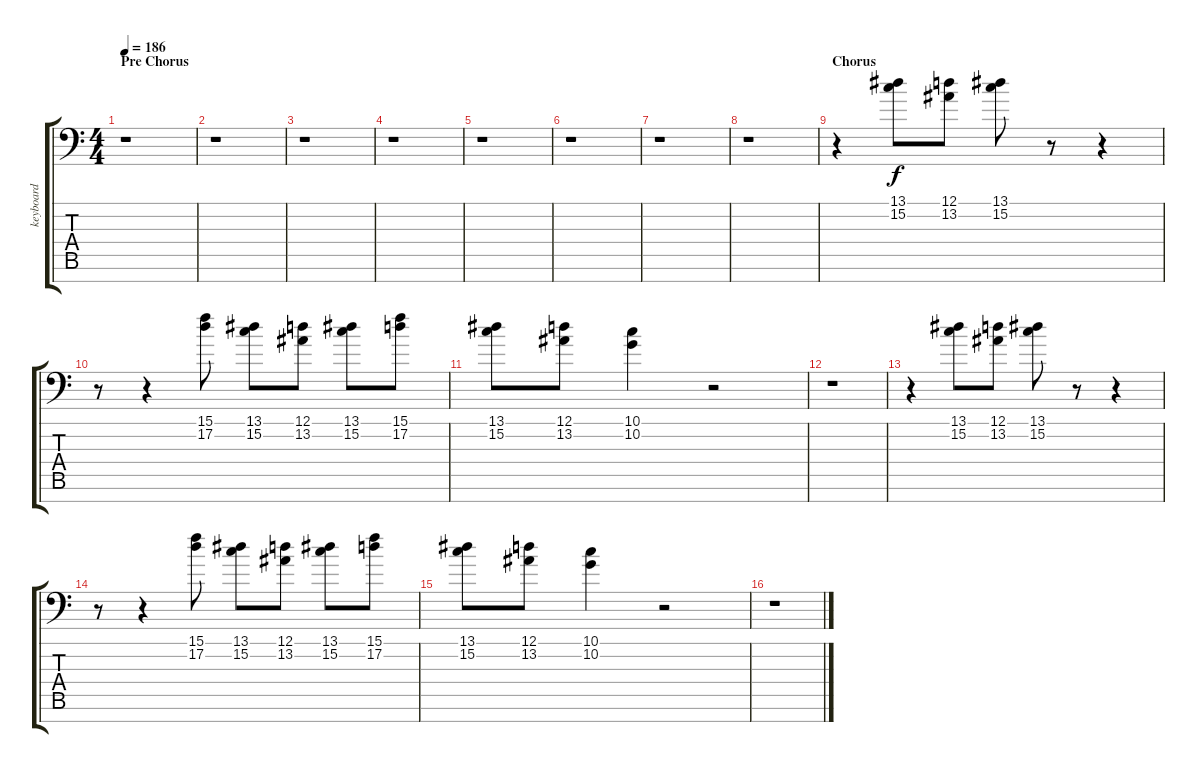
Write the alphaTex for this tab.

\track ("keyboard" "keyboard") {instrument musicbox}
\staff {score tabs}
\tuning (D4 A3 F3 C3 G2 D2 A1) {hide}
\ts (4 4)
\section ("" "Pre Chorus")
\tempo 186
\clef f4
\ks c
r.1{dy f} |
r.1 |
r.1 |
r.1 |
r.1 |
r.1 |
r.1 |
r.1 |
\section ("" "Chorus")
r.4 (13.1 15.2).8 (12.1 13.2).8 (13.1 15.2).8 r.8 r.4 |
r.8 r.4 (15.1 17.2).8 (13.1 15.2).8 (12.1 13.2).8 (13.1 15.2).8 (15.1 17.2).8 |
(13.1 15.2).8 (12.1 13.2).8 (10.1 10.2).4 r.2 |
r.1 |
r.4 (13.1 15.2).8 (12.1 13.2).8 (13.1 15.2).8 r.8 r.4 |
r.8 r.4 (15.1 17.2).8 (13.1 15.2).8 (12.1 13.2).8 (13.1 15.2).8 (15.1 17.2).8 |
(13.1 15.2).8 (12.1 13.2).8 (10.1 10.2).4 r.2 |
r.1
